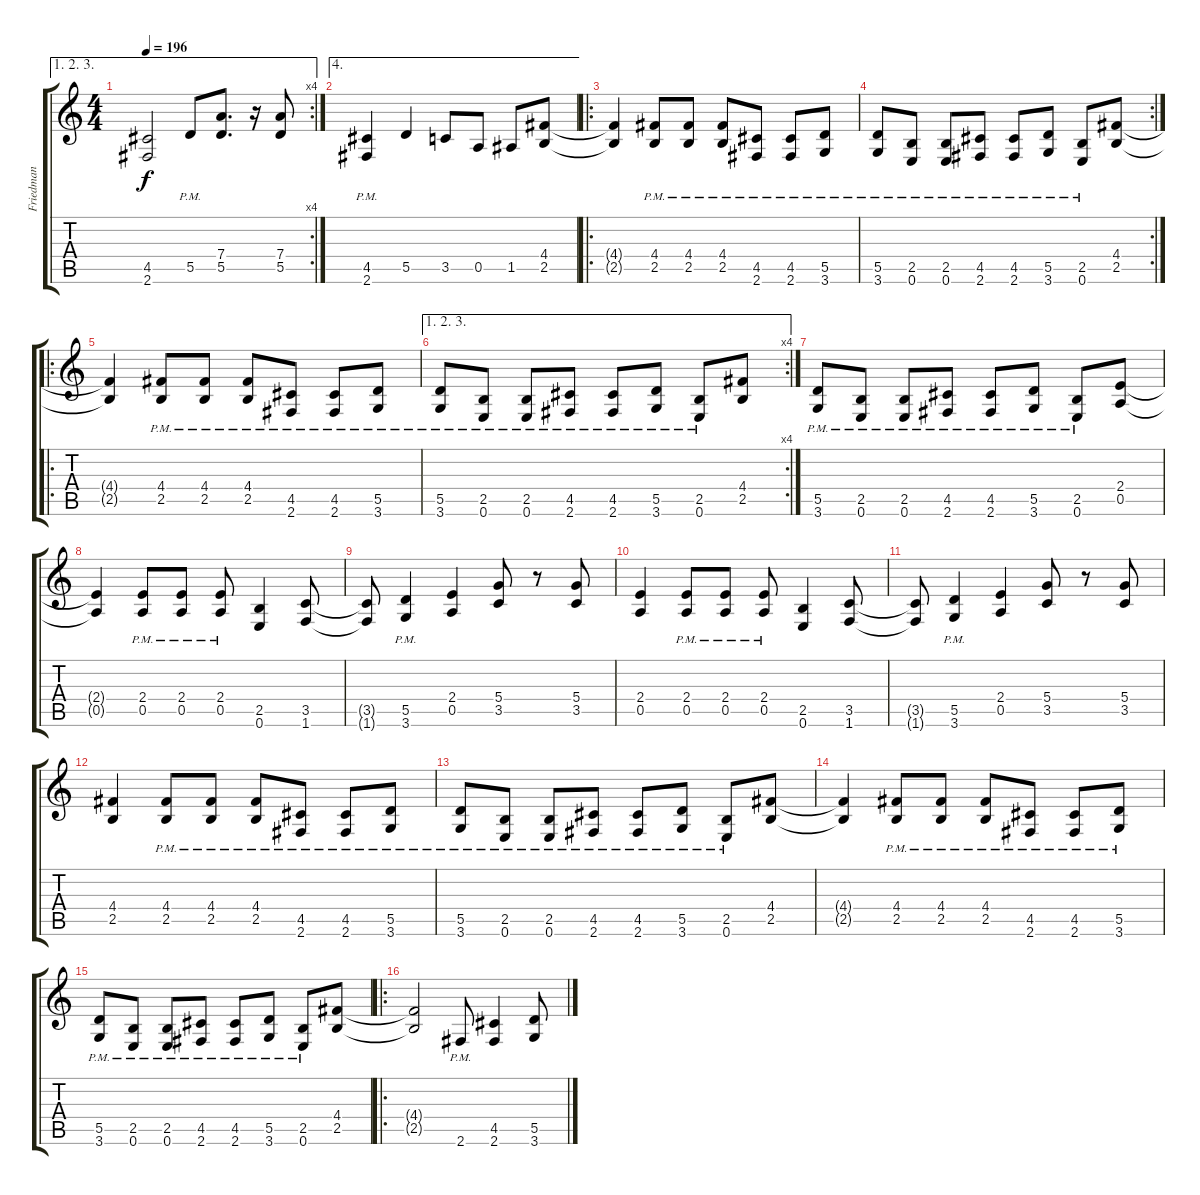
\track ("Friedman" "Friedman") {instrument overdrivenguitar}
\staff {score tabs}
\tuning (E4 B3 G3 D3 A2 E2) {hide}
\ae (1 2 3)
\rc 4
\ts (4 4)
\tempo 196
\clef g2
\ks c
(4.5 2.6).2{dy f} 5.5{pm}.8 (7.4 5.5).8{d} r.16 (7.4 5.5).8 |
\ae 4
(4.5 2.6{pm}).4 5.5.4 3.5.8 0.5.8 1.5.8 (4.4 2.5).8 |
\ro
(4.4{t} 2.5{t}).4 (4.4{pm} 2.5{pm}).8 (4.4{pm} 2.5{pm}).8 (4.4{pm} 2.5{pm}).8 (4.5{pm} 2.6{pm}).8{beam split} (4.5{pm} 2.6{pm}).8 (5.5{pm} 3.6{pm}).8 |
\rc 2
(5.5{pm} 3.6{pm}).8 (2.5{pm} 0.6{pm}).8{beam split} (2.5{pm} 0.6{pm}).8 (4.5{pm} 2.6{pm}).8 (4.5{pm} 2.6{pm}).8 (5.5{pm} 3.6{pm}).8{beam split} (2.5{pm} 0.6{pm}).8 (4.4 2.5).8 |
\ro
(4.4{t} 2.5{t}).4 (4.4{pm} 2.5{pm}).8 (4.4{pm} 2.5{pm}).8 (4.4{pm} 2.5{pm}).8 (4.5{pm} 2.6{pm}).8 (4.5{pm} 2.6{pm}).8 (5.5{pm} 3.6{pm}).8 |
\ae (1 2 3)
\rc 4
(5.5{pm} 3.6{pm}).8 (2.5{pm} 0.6{pm}).8 (2.5{pm} 0.6{pm}).8 (4.5{pm} 2.6{pm}).8 (4.5{pm} 2.6{pm}).8 (5.5{pm} 3.6{pm}).8 (2.5{pm} 0.6{pm}).8 (4.4 2.5).8 |
(5.5{pm} 3.6{pm}).8 (2.5{pm} 0.6{pm}).8 (2.5{pm} 0.6{pm}).8 (4.5{pm} 2.6{pm}).8 (4.5{pm} 2.6{pm}).8 (5.5{pm} 3.6{pm}).8 (2.5{pm} 0.6{pm}).8 (2.4 0.5).8 |
(2.4{t} 0.5{t}).4 (2.4{pm} 0.5{pm}).8 (2.4{pm} 0.5{pm}).8 (2.4{pm} 0.5{pm}).8 (2.5 0.6).4 (3.5 1.6).8 |
(3.5{t} 1.6{t}).8 (5.5 3.6{pm}).4 (2.4 0.5).4 (5.4 3.5).8 r.8 (5.4 3.5).8 |
(2.4 0.5).4 (2.4{pm} 0.5{pm}).8 (2.4{pm} 0.5{pm}).8 (2.4{pm} 0.5{pm}).8 (2.5 0.6).4 (3.5 1.6).8 |
(3.5{t} 1.6{t}).8 (5.5 3.6{pm}).4 (2.4 0.5).4 (5.4 3.5).8 r.8 (5.4 3.5).8 |
(4.4 2.5).4 (4.4{pm} 2.5{pm}).8 (4.4{pm} 2.5{pm}).8 (4.4{pm} 2.5{pm}).8 (4.5{pm} 2.6{pm}).8 (4.5{pm} 2.6{pm}).8 (5.5{pm} 3.6{pm}).8 |
(5.5{pm} 3.6{pm}).8 (2.5{pm} 0.6{pm}).8 (2.5{pm} 0.6{pm}).8 (4.5{pm} 2.6{pm}).8 (4.5{pm} 2.6{pm}).8 (5.5{pm} 3.6{pm}).8 (2.5{pm} 0.6{pm}).8 (4.4 2.5).8 |
(4.4{t} 2.5{t}).4 (4.4{pm} 2.5{pm}).8 (4.4{pm} 2.5{pm}).8 (4.4{pm} 2.5{pm}).8 (4.5{pm} 2.6{pm}).8 (4.5{pm} 2.6{pm}).8 (5.5{pm} 3.6{pm}).8 |
(5.5{pm} 3.6{pm}).8 (2.5{pm} 0.6{pm}).8 (2.5{pm} 0.6{pm}).8 (4.5{pm} 2.6{pm}).8 (4.5{pm} 2.6{pm}).8 (5.5{pm} 3.6{pm}).8 (2.5{pm} 0.6{pm}).8 (4.4 2.5).8 |
\ro
(4.4{t} 2.5{t}).2 2.6{pm}.8 (4.5 2.6).4 (5.5 3.6).8
